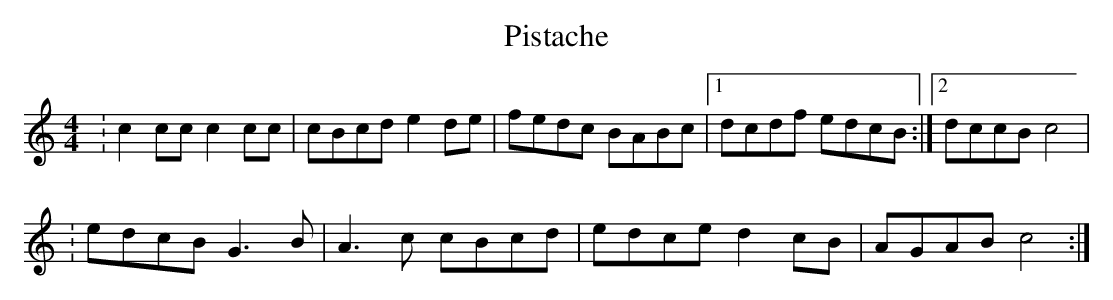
X:1
T:Pistache
L:1/8
M:4/4
K:C major
:c2cc c2cc|cBcd e2de|fedc BABc|1dcdf edcB:|2dccB c4|
:edcB G3B|A3c cBcd|edce d2cB|AGAB c4:|
